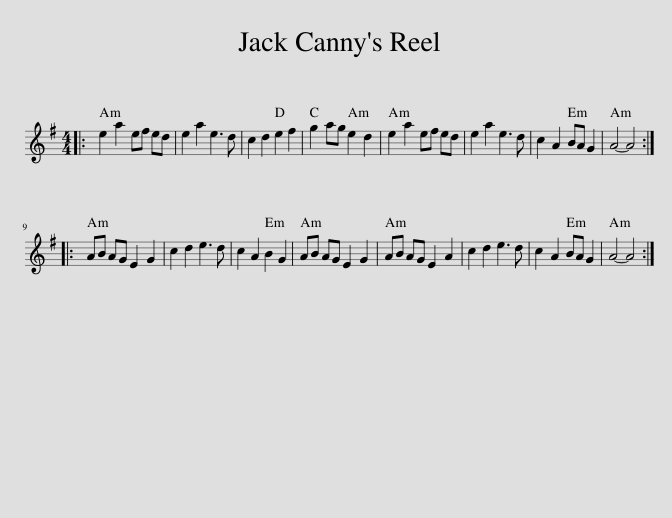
X:1
L:1/8
M:4/4
I:linebreak $
K:G
V:1 treble
V:1
|: e2 a2 ef ed | e2 a2 e3 d | c2 d2 e2 f2 | g2 ag e2 d2 | e2 a2 ef ed | %5
 e2 a2 e3 d | c2 A2 BA G2 | A4- A4 ::$ AB AG E2 G2 | c2 d2 e3 d | %10
 c2 A2 B2 G2 | AB AG E2 G2 | AB AG E2 A2 | c2 d2 e3 d | c2 A2 BA G2 | %15
 A4- A4 :| %16
